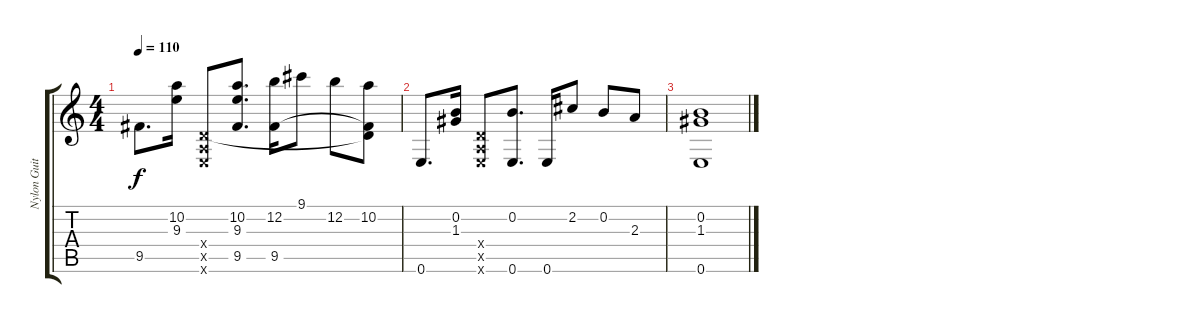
\track ("Nylon Guitar" "Nylon Guit") {instrument acousticguitarnylon}
\staff {score tabs}
\tuning (E4 B3 G3 D3 A2 E2) {hide}
\ts (4 4)
\tempo 110
\clef g2
\ks c
9.5.8{d dy f} (10.2 9.3).16 (0.4{x} 0.5{x} 0.6{x}).8 (10.2 9.3 9.5).8{d} (12.2 9.5).16 9.1.8 12.2.8 (10.2 0.4{t} 9.5{t}).8 |
0.6.8{d} (0.2 1.3).16 (0.4{x} 0.5{x} 0.6{x}).8 (0.2 0.6).8{d} 0.6.16 2.2.8 0.2.8 2.3.8 |
(0.2 1.3 0.6).1
